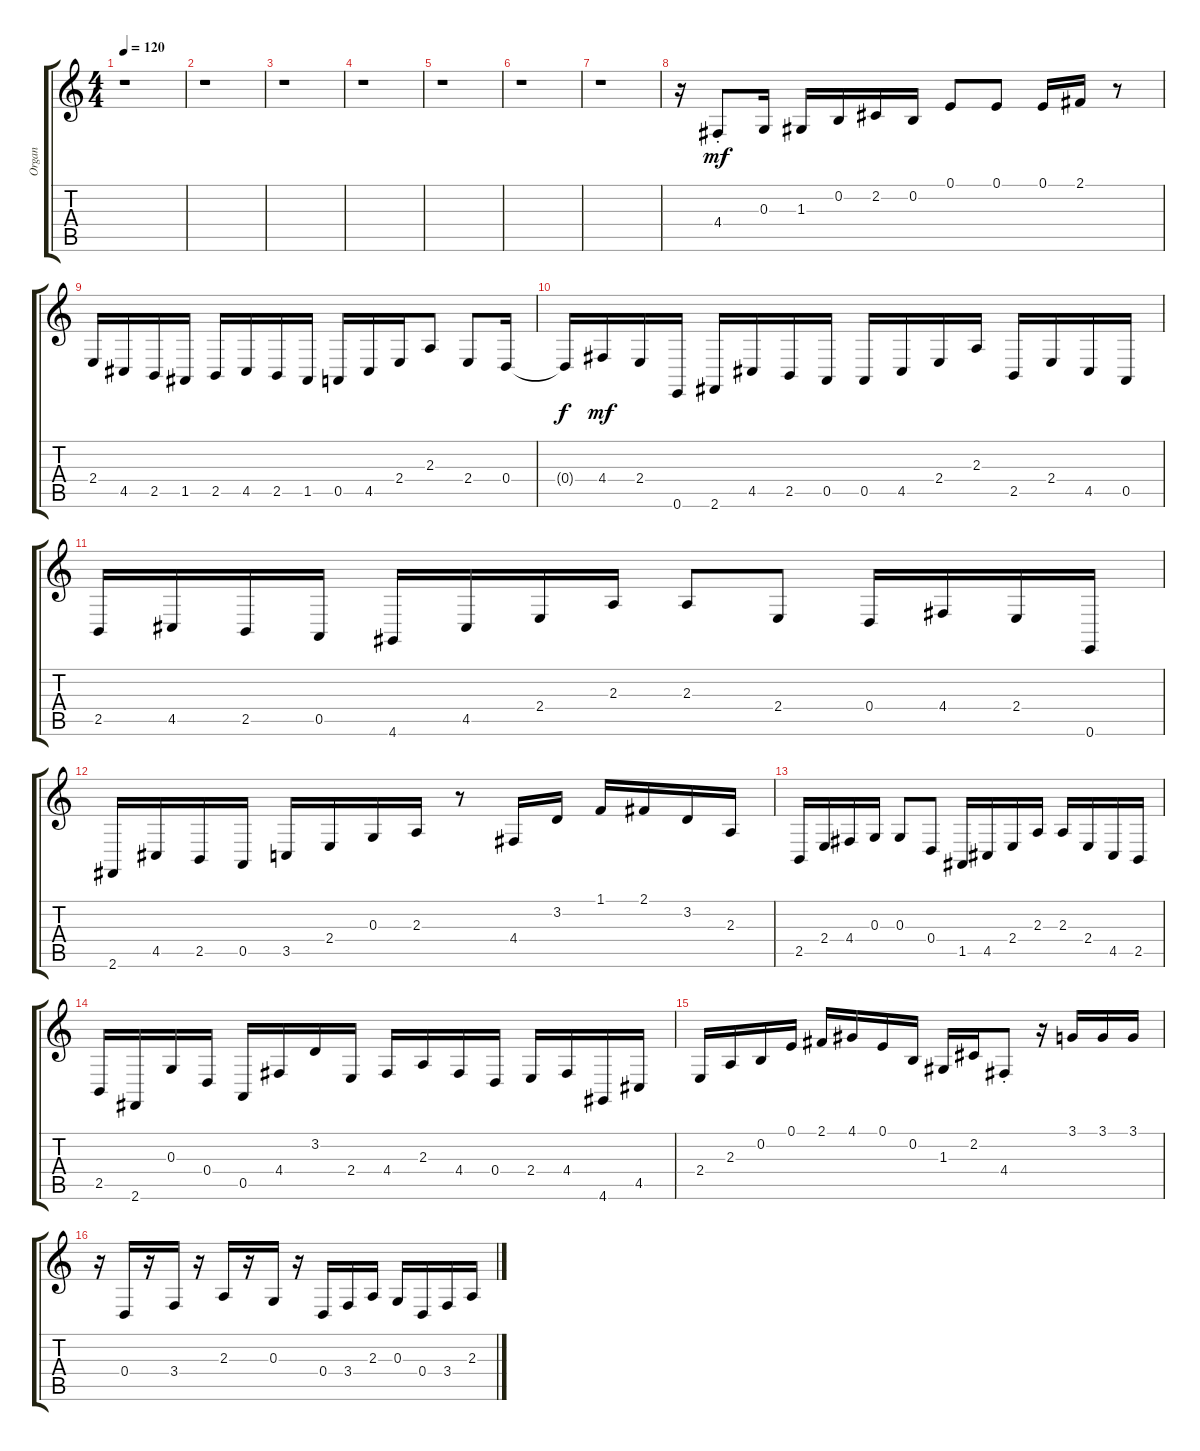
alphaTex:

\track ("Organ" "Organ") {instrument harpsichord}
\staff {score tabs}
\tuning (E4 B3 G3 D3 A2 E2) {hide}
\ts (4 4)
\tempo 120
\clef g2
\ks c
r.1{dy f} |
r.1 |
r.1 |
r.1 |
r.1 |
r.1 |
r.1 |
r.16 4.4{st}.8{dy mf} 0.3.16 1.3.16 0.2.16 2.2.16 0.2.16 0.1.8 0.1.8 0.1.16 2.1.16 r.8 |
2.4.16 4.5.16 2.5.16 1.5.16 2.5.16 4.5.16 2.5.16 1.5.16 0.5.16 4.5.16 2.4.16 2.3.8 2.4.8 0.4.16 |
0.4{t}.16{dy f} 4.4.16{dy mf} 2.4.16 0.6.16 2.6.16 4.5.16 2.5.16 0.5.16 0.5.16 4.5.16 2.4.16 2.3.16 2.5.16 2.4.16 4.5.16 0.5.16 |
2.5.16 4.5.16 2.5.16 0.5.16 4.6.16 4.5.16 2.4.16 2.3.16 2.3.8 2.4.8 0.4.16 4.4.16 2.4.16 0.6.16 |
2.6.16 4.5.16 2.5.16 0.5.16 3.5.16 2.4.16 0.3.16 2.3.16 r.8 4.4.16 3.2.16 1.1.16 2.1.16 3.2.16 2.3.16 |
2.5.16 2.4.16 4.4.16 0.3.16 0.3.8 0.4.8 1.5.16 4.5.16 2.4.16 2.3.16 2.3.16 2.4.16 4.5.16 2.5.16 |
2.5.16 2.6.16 0.3.16 0.4.16 0.5.16 4.4.16 3.2.16 2.4.16 4.4.16 2.3.16 4.4.16 0.4.16 2.4.16 4.4.16 4.6.16 4.5.16 |
2.4.16 2.3.16 0.2.16 0.1.16 2.1.16 4.1.16 0.1.16 0.2.16 1.3.16 2.2.16 4.4{st}.8 r.16 3.1.16 3.1.16 3.1.16 |
r.16 0.4.16 r.16 3.4.16 r.16 2.3.16 r.16 0.3.16 r.16 0.4.16 3.4.16 2.3.16 0.3.16 0.4.16 3.4.16 2.3.16
